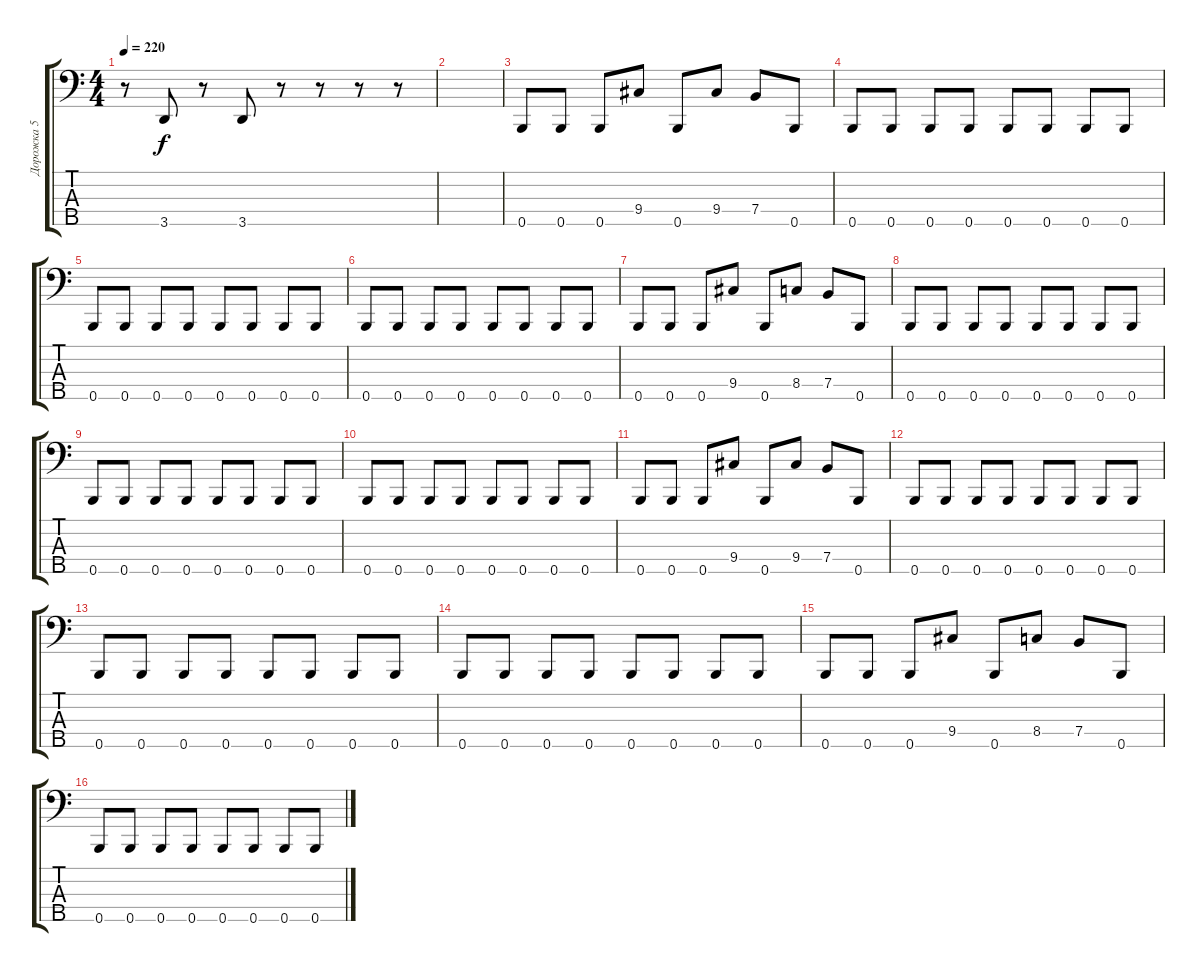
\track ("Дорожка 5" "Дорожка 5") {instrument electricbassfinger}
\staff {score tabs}
\tuning (G2 D2 A1 E1 B0) {hide}
\ts (4 4)
\tempo 220
\clef f4
\ks c
r.8{dy f} 3.5.8 r.8 3.5.8 r.8 r.8 r.8 r.8 |
|
0.5.8 0.5.8 0.5.8 9.4.8 0.5.8 9.4.8 7.4.8 0.5.8 |
0.5.8 0.5.8 0.5.8 0.5.8 0.5.8 0.5.8 0.5.8 0.5.8 |
0.5.8 0.5.8 0.5.8 0.5.8 0.5.8 0.5.8 0.5.8 0.5.8 |
0.5.8 0.5.8 0.5.8 0.5.8 0.5.8 0.5.8 0.5.8 0.5.8 |
0.5.8 0.5.8 0.5.8 9.4.8 0.5.8 8.4.8 7.4.8 0.5.8 |
0.5.8 0.5.8 0.5.8 0.5.8 0.5.8 0.5.8 0.5.8 0.5.8 |
0.5.8 0.5.8 0.5.8 0.5.8 0.5.8 0.5.8 0.5.8 0.5.8 |
0.5.8 0.5.8 0.5.8 0.5.8 0.5.8 0.5.8 0.5.8 0.5.8 |
0.5.8 0.5.8 0.5.8 9.4.8 0.5.8 9.4.8 7.4.8 0.5.8 |
0.5.8 0.5.8 0.5.8 0.5.8 0.5.8 0.5.8 0.5.8 0.5.8 |
0.5.8 0.5.8 0.5.8 0.5.8 0.5.8 0.5.8 0.5.8 0.5.8 |
0.5.8 0.5.8 0.5.8 0.5.8 0.5.8 0.5.8 0.5.8 0.5.8 |
0.5.8 0.5.8 0.5.8 9.4.8 0.5.8 8.4.8 7.4.8 0.5.8 |
0.5.8 0.5.8 0.5.8 0.5.8 0.5.8 0.5.8 0.5.8 0.5.8
